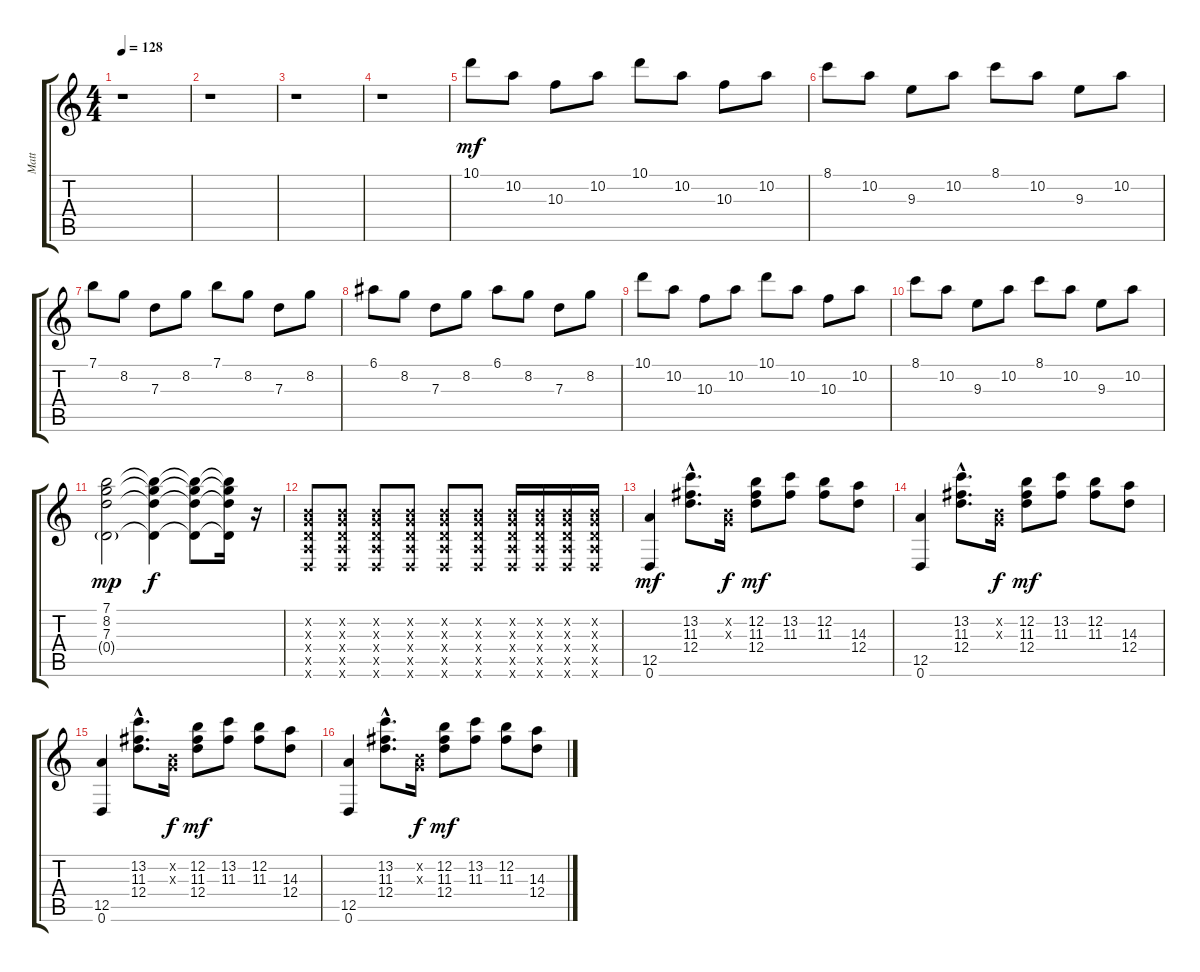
\track ("Matt" "Matt") {instrument overdrivenguitar}
\staff {score tabs}
\tuning (E4 B3 G3 D3 A2 D2) {hide}
\ts (4 4)
\tempo 128
\clef g2
\ks c
r.1{dy pp} |
r.1 |
r.1 |
r.1 |
10.1.8{dy mf volume 9 instrument overdrivenguitar} 10.2.8 10.3.8 10.2.8 10.1.8 10.2.8 10.3.8 10.2.8 |
8.1.8 10.2.8 9.3.8 10.2.8 8.1.8 10.2.8 9.3.8 10.2.8 |
7.1.8 8.2.8 7.3.8 8.2.8 7.1.8 8.2.8 7.3.8 8.2.8 |
6.1.8 8.2.8 7.3.8 8.2.8 6.1.8 8.2.8 7.3.8 8.2.8 |
10.1.8 10.2.8 10.3.8 10.2.8 10.1.8 10.2.8 10.3.8 10.2.8 |
8.1.8 10.2.8 9.3.8 10.2.8 8.1.8 10.2.8 9.3.8 10.2.8 |
(7.1 8.2 7.3 0.4{g}).2{dy mp} (7.1{t} 8.2{t} 7.3{t} 0.4{t}).4{dy f} (7.1{t} 8.2{t} 7.3{t} 0.4{t}).8 (7.1{t} 8.2{t} 7.3{t} 0.4{t}).16 r.16 |
(0.2{x} 0.3{x} 0.4{x} 0.5{x} 0.6{x}).8 (0.2{x} 0.3{x} 0.4{x} 0.5{x} 0.6{x}).8 (0.2{x} 0.3{x} 0.4{x} 0.5{x} 0.6{x}).8 (0.2{x} 0.3{x} 0.4{x} 0.5{x} 0.6{x}).8 (0.2{x} 0.3{x} 0.4{x} 0.5{x} 0.6{x}).8 (0.2{x} 0.3{x} 0.4{x} 0.5{x} 0.6{x}).8 (0.2{x} 0.3{x} 0.4{x} 0.5{x} 0.6{x}).16 (0.2{x} 0.3{x} 0.4{x} 0.5{x} 0.6{x}).16 (0.2{x} 0.3{x} 0.4{x} 0.5{x} 0.6{x}).16 (0.2{x} 0.3{x} 0.4{x} 0.5{x} 0.6{x}).16 |
(12.5 0.6).4{dy mf volume 13} (13.2{hac} 11.3{hac} 12.4{hac}).8{d} (0.2{x} 0.3{x}).16{dy f} (12.2 11.3 12.4).8{dy mf} (13.2 11.3).8 (12.2 11.3).8 (14.3 12.4).8 |
(12.5 0.6).4 (13.2{hac} 11.3{hac} 12.4{hac}).8{d} (0.2{x} 0.3{x}).16{dy f} (12.2 11.3 12.4).8{dy mf} (13.2 11.3).8 (12.2 11.3).8 (14.3 12.4).8 |
(12.5 0.6).4 (13.2{hac} 11.3{hac} 12.4{hac}).8{d} (0.2{x} 0.3{x}).16{dy f} (12.2 11.3 12.4).8{dy mf} (13.2 11.3).8 (12.2 11.3).8 (14.3 12.4).8 |
(12.5 0.6).4 (13.2{hac} 11.3{hac} 12.4{hac}).8{d} (0.2{x} 0.3{x}).16{dy f} (12.2 11.3 12.4).8{dy mf} (13.2 11.3).8 (12.2 11.3).8 (14.3 12.4).8
